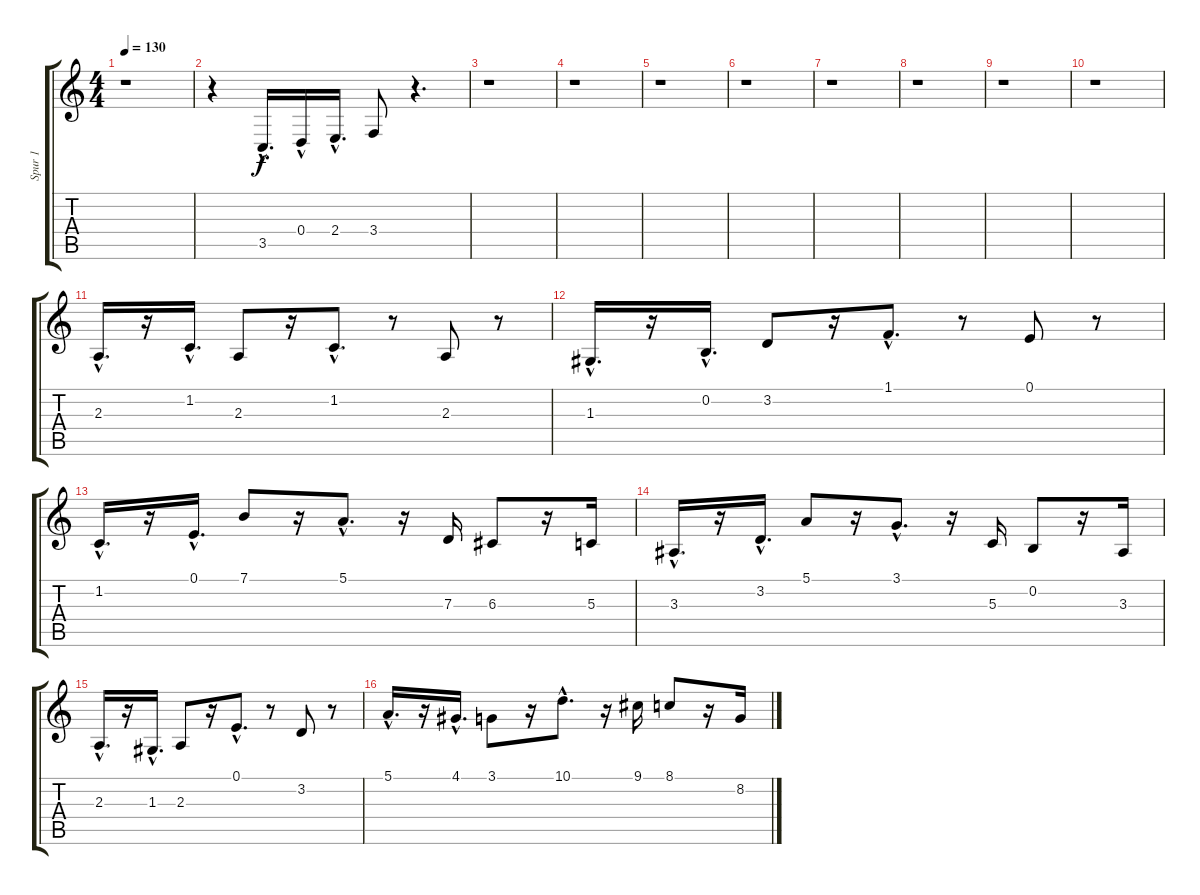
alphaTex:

\track ("Spur 1" "Spur 1") {instrument trombone}
\staff {score tabs}
\tuning (E4 B3 G3 D3 A2 E2) {hide}
\ts (4 4)
\tempo 130
\clef g2
\ks c
r.1{dy f} |
r.4 3.5{hac}.16{d} 0.4{hac}.16 2.4{hac}.16{d} 3.4.8 r.4{d} |
r.1 |
r.1 |
r.1 |
r.1 |
r.1 |
r.1 |
r.1 |
r.1 |
2.3{hac}.16{d} r.16 1.2{hac}.16{d} 2.3.8 r.16 1.2{hac}.8{d} r.8 2.3.8 r.8 |
1.3{hac}.16{d} r.16 0.2{hac}.16{d} 3.2.8 r.16 1.1{hac}.8{d} r.8 0.1.8 r.8 |
1.2{hac}.16{d} r.16 0.1{hac}.16{d} 7.1.8 r.16 5.1{hac}.8{d} r.16 7.3.16 6.3.8 r.16 5.3.16 |
3.3{hac}.16{d} r.16 3.2{hac}.16{d} 5.1.8 r.16 3.1{hac}.8{d} r.16 5.3.16 0.2.8 r.16 3.3.16 |
2.3{hac}.16{d} r.16 1.3{hac}.16{d} 2.3.8 r.16 0.1{hac}.8{d} r.8 3.2.8 r.8 |
5.1{hac}.16{d} r.16 4.1{hac}.16{d} 3.1.8 r.16 10.1{hac}.8{d} r.16 9.1.16 8.1.8 r.16 8.2.16
